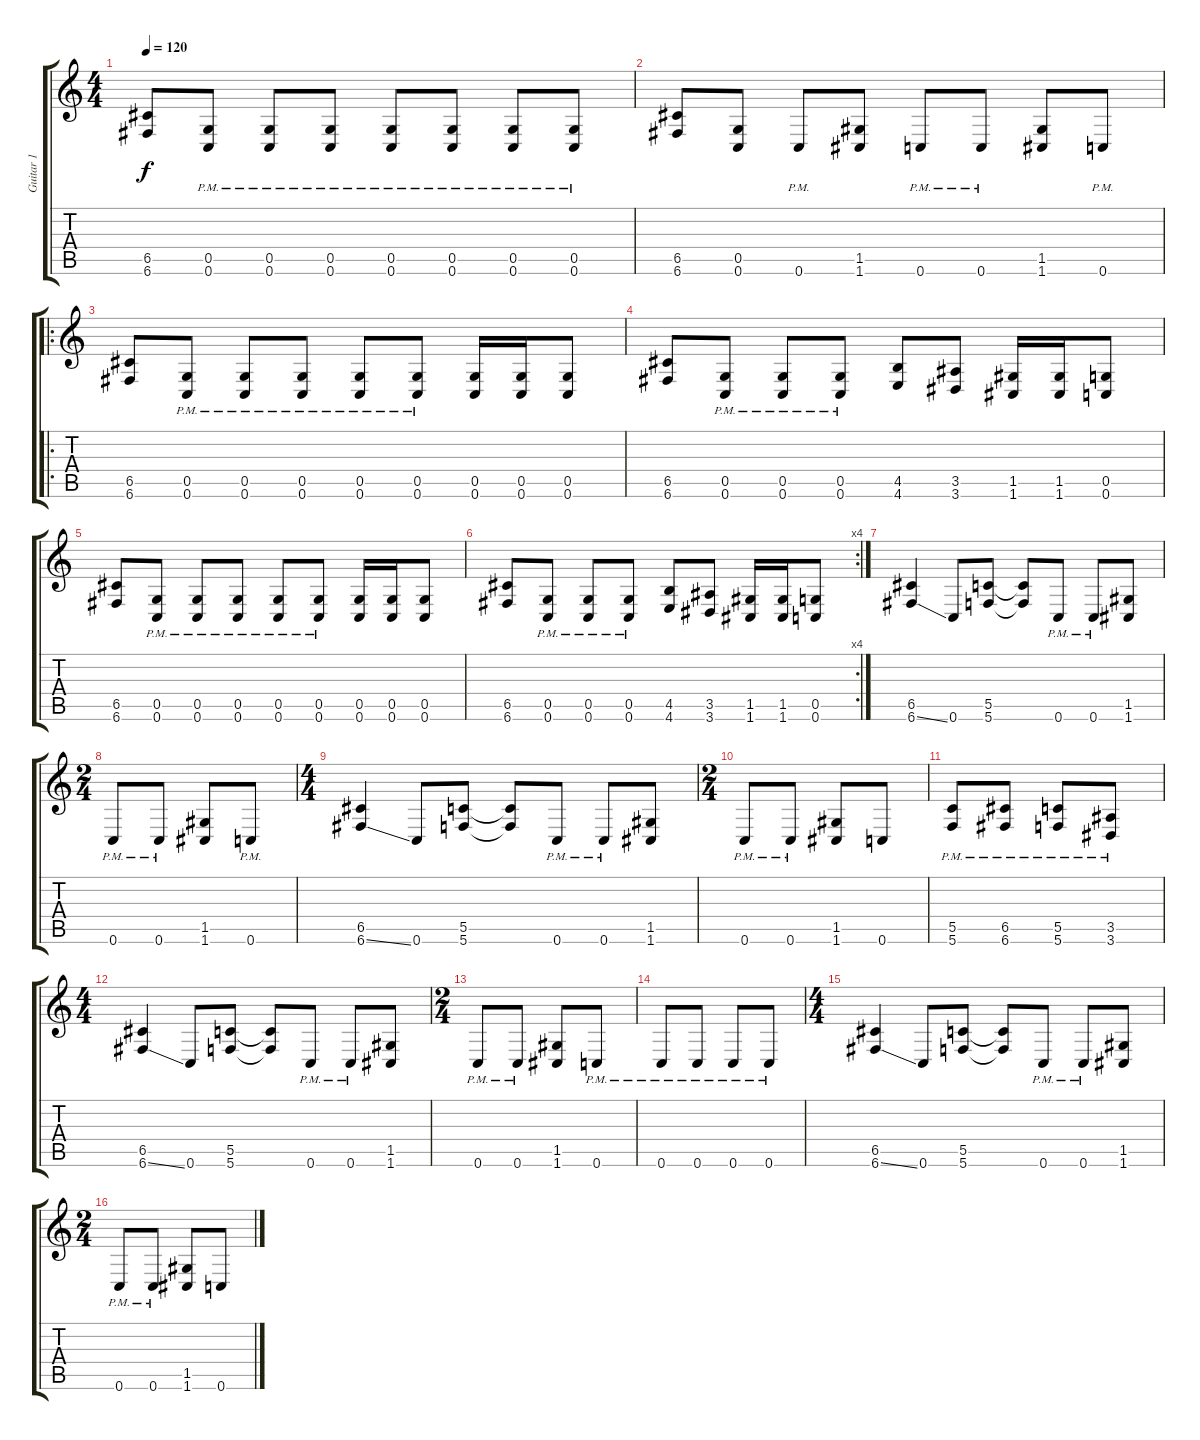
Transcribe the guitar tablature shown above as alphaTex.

\track ("Guitar 1" "Guitar 1") {instrument distortionguitar}
\staff {score tabs}
\tuning (D4 A3 F3 C3 G2 C2) {hide}
\ts (4 4)
\tempo 120
\clef g2
\ks c
(6.5 6.6).8{dy f} (0.5{pm} 0.6{pm}).8 (0.5{pm} 0.6{pm}).8 (0.5{pm} 0.6{pm}).8 (0.5{pm} 0.6{pm}).8 (0.5{pm} 0.6{pm}).8 (0.5{pm} 0.6{pm}).8 (0.5{pm} 0.6{pm}).8 |
(6.5 6.6).8 (0.5 0.6).8 0.6{pm}.8 (1.5 1.6).8 0.6{pm}.8 0.6{pm}.8 (1.5 1.6).8 0.6{pm}.8 |
\ro
(6.5 6.6).8 (0.5{pm} 0.6{pm}).8 (0.5{pm} 0.6{pm}).8 (0.5{pm} 0.6{pm}).8 (0.5{pm} 0.6{pm}).8 (0.5{pm} 0.6{pm}).8 (0.5 0.6).16 (0.5 0.6).16 (0.5 0.6).8 |
(6.5 6.6).8 (0.5{pm} 0.6{pm}).8 (0.5{pm} 0.6{pm}).8 (0.5{pm} 0.6{pm}).8 (4.5 4.6).8 (3.5 3.6).8 (1.5 1.6).16 (1.5 1.6).16 (0.5 0.6).8 |
(6.5 6.6).8 (0.5{pm} 0.6{pm}).8 (0.5{pm} 0.6{pm}).8 (0.5{pm} 0.6{pm}).8 (0.5{pm} 0.6{pm}).8 (0.5{pm} 0.6{pm}).8 (0.5 0.6).16 (0.5 0.6).16 (0.5 0.6).8 |
\rc 4
(6.5 6.6).8 (0.5{pm} 0.6{pm}).8 (0.5{pm} 0.6{pm}).8 (0.5{pm} 0.6{pm}).8 (4.5 4.6).8 (3.5 3.6).8 (1.5 1.6).16 (1.5 1.6).16 (0.5 0.6).8 |
(6.5 6.6{ss}).4 0.6.8 (5.5 5.6).8 (5.5{t} 5.6{t}).8 0.6{pm}.8 0.6{pm}.8 (1.5 1.6).8 |
\ts (2 4)
0.6{pm}.8 0.6{pm}.8 (1.5 1.6).8 0.6{pm}.8 |
\ts (4 4)
(6.5 6.6{ss}).4 0.6.8 (5.5 5.6).8 (5.5{t} 5.6{t}).8 0.6{pm}.8 0.6{pm}.8 (1.5 1.6).8 |
\ts (2 4)
0.6{pm}.8 0.6{pm}.8 (1.5 1.6).8 0.6.8 |
(5.5{pm} 5.6{pm}).8 (6.5{pm} 6.6{pm}).8 (5.5{pm} 5.6{pm}).8 (3.5{pm} 3.6{pm}).8 |
\ts (4 4)
(6.5 6.6{ss}).4 0.6.8 (5.5 5.6).8 (5.5{t} 5.6{t}).8 0.6{pm}.8 0.6{pm}.8 (1.5 1.6).8 |
\ts (2 4)
0.6{pm}.8 0.6{pm}.8 (1.5 1.6).8 0.6{pm}.8 |
0.6{pm}.8 0.6{pm}.8 0.6{pm}.8 0.6{pm}.8 |
\ts (4 4)
(6.5 6.6{ss}).4 0.6.8 (5.5 5.6).8 (5.5{t} 5.6{t}).8 0.6{pm}.8 0.6{pm}.8 (1.5 1.6).8 |
\ts (2 4)
0.6{pm}.8 0.6{pm}.8 (1.5 1.6).8 0.6.8
